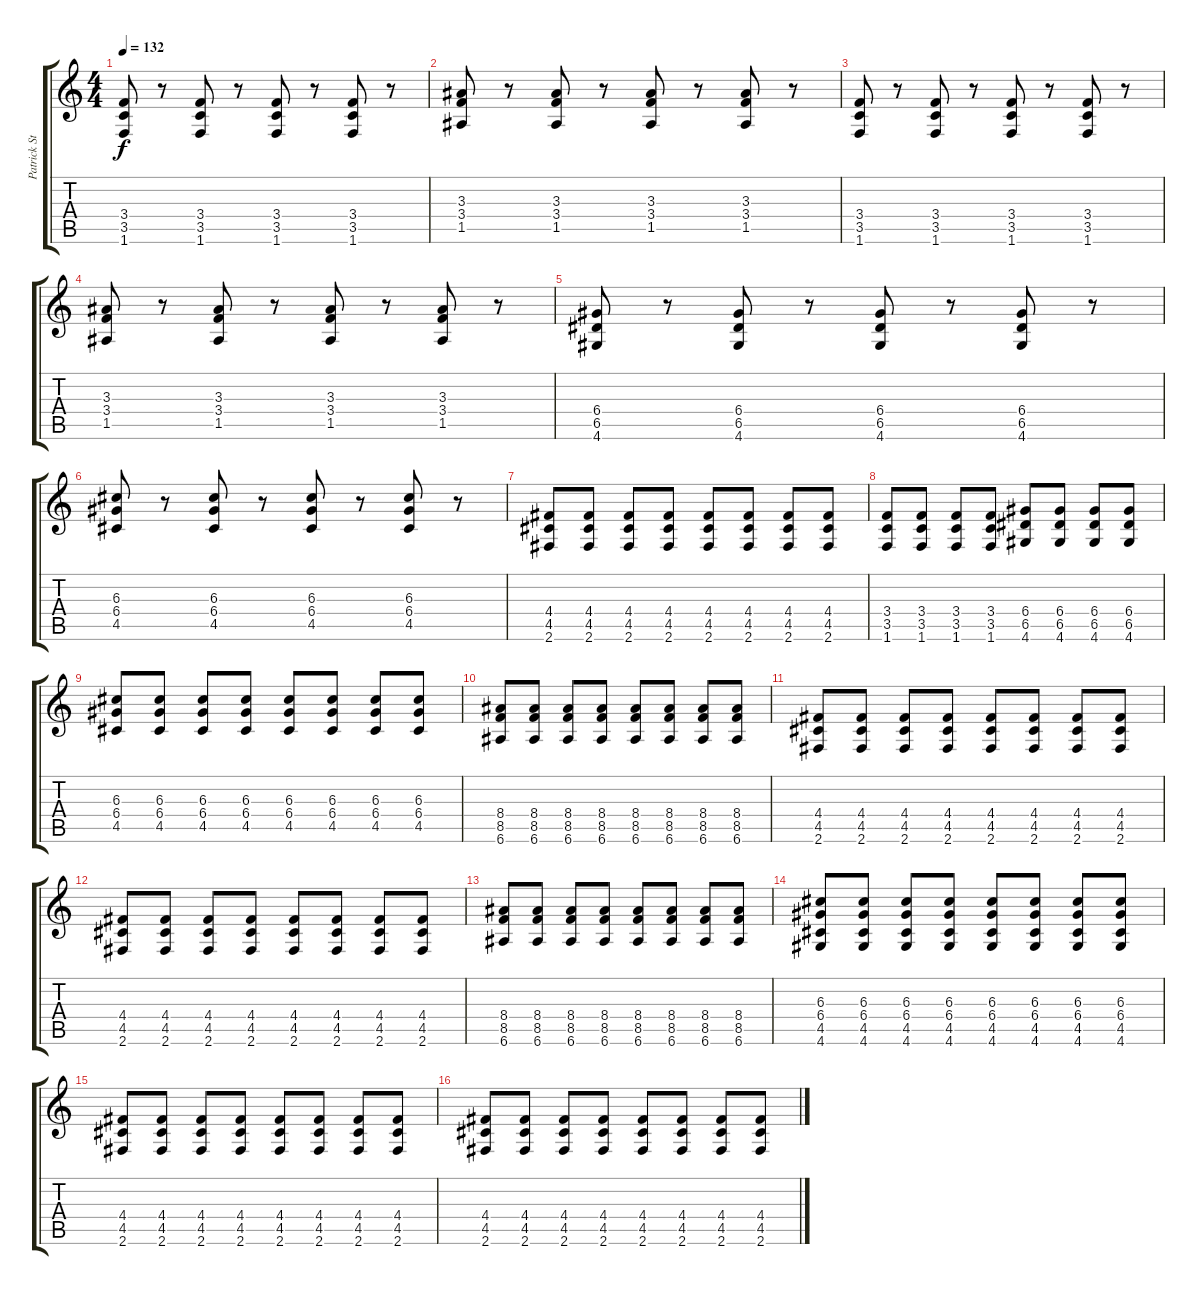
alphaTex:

\track ("Patrick Stump" "Patrick St") {instrument distortionguitar}
\staff {score tabs}
\tuning (E4 B3 G3 D3 A2 E2) {hide}
\ts (4 4)
\tempo 132
\clef g2
\ks c
(3.4 3.5 1.6).8{dy f} r.8 (3.4 3.5 1.6).8 r.8 (3.4 3.5 1.6).8 r.8 (3.4 3.5 1.6).8 r.8 |
(3.3 3.4 1.5).8 r.8 (3.3 3.4 1.5).8 r.8 (3.3 3.4 1.5).8 r.8 (3.3 3.4 1.5).8 r.8 |
(3.4 3.5 1.6).8 r.8 (3.4 3.5 1.6).8 r.8 (3.4 3.5 1.6).8 r.8 (3.4 3.5 1.6).8 r.8 |
(3.3 3.4 1.5).8 r.8 (3.3 3.4 1.5).8 r.8 (3.3 3.4 1.5).8 r.8 (3.3 3.4 1.5).8 r.8 |
(6.4 6.5 4.6).8 r.8 (6.4 6.5 4.6).8 r.8 (6.4 6.5 4.6).8 r.8 (6.4 6.5 4.6).8 r.8 |
(6.3 6.4 4.5).8 r.8 (6.3 6.4 4.5).8 r.8 (6.3 6.4 4.5).8 r.8 (6.3 6.4 4.5).8 r.8 |
(4.4 4.5 2.6).8 (4.4 4.5 2.6).8 (4.4 4.5 2.6).8 (4.4 4.5 2.6).8 (4.4 4.5 2.6).8 (4.4 4.5 2.6).8 (4.4 4.5 2.6).8 (4.4 4.5 2.6).8 |
(3.4 3.5 1.6).8 (3.4 3.5 1.6).8 (3.4 3.5 1.6).8 (3.4 3.5 1.6).8 (6.4 6.5 4.6).8 (6.4 6.5 4.6).8 (6.4 6.5 4.6).8 (6.4 6.5 4.6).8 |
(6.3 6.4 4.5).8 (6.3 6.4 4.5).8 (6.3 6.4 4.5).8 (6.3 6.4 4.5).8 (6.3 6.4 4.5).8 (6.3 6.4 4.5).8 (6.3 6.4 4.5).8 (6.3 6.4 4.5).8 |
(8.4 8.5 6.6).8 (8.4 8.5 6.6).8 (8.4 8.5 6.6).8 (8.4 8.5 6.6).8 (8.4 8.5 6.6).8 (8.4 8.5 6.6).8 (8.4 8.5 6.6).8 (8.4 8.5 6.6).8 |
(4.4 4.5 2.6).8 (4.4 4.5 2.6).8 (4.4 4.5 2.6).8 (4.4 4.5 2.6).8 (4.4 4.5 2.6).8 (4.4 4.5 2.6).8 (4.4 4.5 2.6).8 (4.4 4.5 2.6).8 |
(4.4 4.5 2.6).8 (4.4 4.5 2.6).8 (4.4 4.5 2.6).8 (4.4 4.5 2.6).8 (4.4 4.5 2.6).8 (4.4 4.5 2.6).8 (4.4 4.5 2.6).8 (4.4 4.5 2.6).8 |
(8.4 8.5 6.6).8 (8.4 8.5 6.6).8 (8.4 8.5 6.6).8 (8.4 8.5 6.6).8 (8.4 8.5 6.6).8 (8.4 8.5 6.6).8 (8.4 8.5 6.6).8 (8.4 8.5 6.6).8 |
(6.3 6.4 4.5 4.6).8 (6.3 6.4 4.5 4.6).8 (6.3 6.4 4.5 4.6).8 (6.3 6.4 4.5 4.6).8 (6.3 6.4 4.5 4.6).8 (6.3 6.4 4.5 4.6).8 (6.3 6.4 4.5 4.6).8 (6.3 6.4 4.5 4.6).8 |
(4.4 4.5 2.6).8 (4.4 4.5 2.6).8 (4.4 4.5 2.6).8 (4.4 4.5 2.6).8 (4.4 4.5 2.6).8 (4.4 4.5 2.6).8 (4.4 4.5 2.6).8 (4.4 4.5 2.6).8 |
(4.4 4.5 2.6).8 (4.4 4.5 2.6).8 (4.4 4.5 2.6).8 (4.4 4.5 2.6).8 (4.4 4.5 2.6).8 (4.4 4.5 2.6).8 (4.4 4.5 2.6).8 (4.4 4.5 2.6).8
